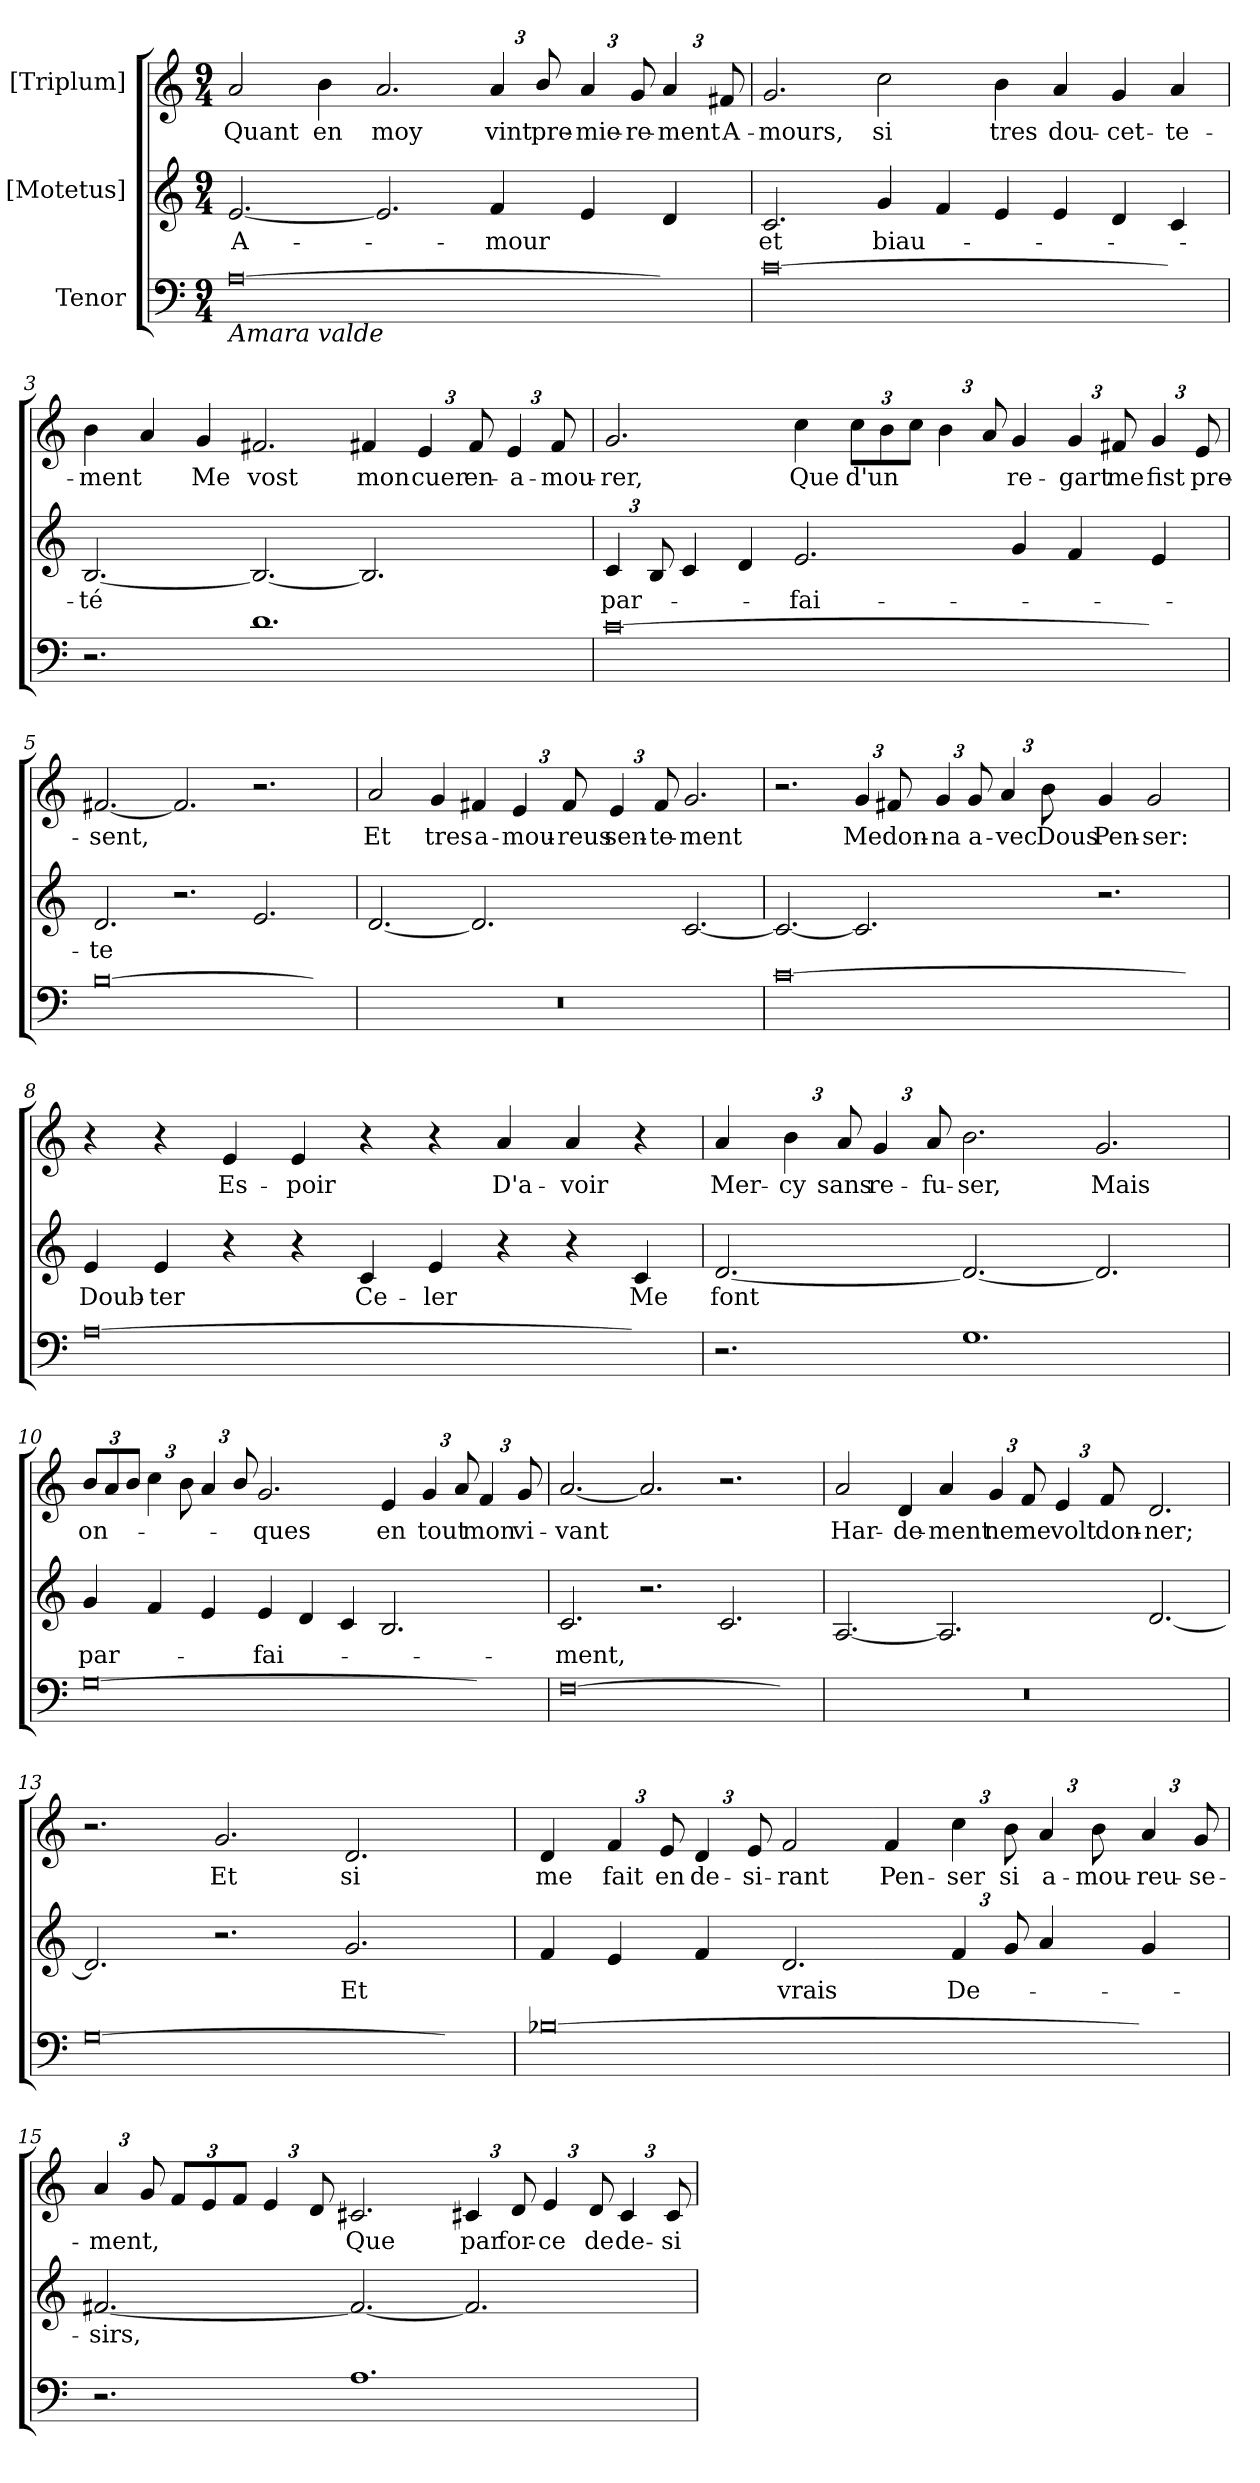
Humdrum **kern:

**kern	**kern	**text	**kern	**text
*part3	*part2	*part2	*part1	*part1
*staff3	*staff2	*staff2	*staff1	*staff1
*I"Tenor	*I"[Motetus]	*	*I"[Triplum]	*
*clefF4	*clefG2	*	*clefG2	*
*k[]	*k[]	*	*k[]	*
*M9/4	*M9/4	*	*M9/4	*
*MM135	*MM135	*	*MM135	*
=1	=1	=1	=1	=1
!LO:TX:b:i:t=Amara valde	!	!	!	!
[0A	[2.e/	A-	2a/	Quant
.	.	.	4b\	en
.	2.e/]	.	2.a/	moy
*	*	*	*Xbrackettup	*
.	4f/	-mour	6a/	vint
.	.	.	12b/	pre-
.	4e/	.	6a/	-mie-
.	.	.	12g/	-re-
4A\yy]	4d/	.	6a/	-ment
.	.	.	12f#X/	A-
=2	=2	=2	=2	=2
[0c	2.c/	et	2.g/	-mours,
.	4g/	biau-	2cc\	si
.	4f/	.	.	.
.	4e/	.	4b\	tres
.	4e/	.	4a/	dou-
.	4d/	.	4g/	-cet-
4c\yy]	4c/	.	4a/	-te-
!!LO:LB:g=z
=3	=3	=3	=3	=3
2.r	[2.B/	-té	4b\	-ment
.	.	.	4a/	.
.	.	.	4g/	Me
1.d	2.B/_	.	2.f#X/	vost
.	2.B/]	.	4f#X/	mon
.	.	.	6e/	cuer
.	.	.	12f#/	en-
.	.	.	6e/	-a-
.	.	.	12f#/	-mou-
=4	=4	=4	=4	=4
*	*Xbrackettup	*	*	*
[0c	6c/	par-	2.g/	-rer,
.	12B/	.	.	.
.	4c/	.	.	.
.	4d/	.	.	.
.	2.e/	-fai-	4cc\	Que
.	.	.	12cc\L	d'un
.	.	.	12b\	.
.	.	.	12cc\J	.
.	.	.	6b\	.
.	.	.	12a/	.
.	4g/	.	4g/	re-
.	4f/	.	6g/	-gart
.	.	.	12f#X/	me
4c\yy]	4e/	.	6g/	fist
.	.	.	12e/	pre-
!!LO:LB:g=z
=5	=5	=5	=5	=5
[0B	2.d/	-te	[2.f#X/	-sent,
.	2.r	.	2.f#/]	.
.	2.e/	.	2.r	.
4B\yy]	.	.	.	.
=6	=6	=6	=6	=6
4%9r	[2.d/	.	2a/	Et
.	.	.	4g/	tres
.	2.d/]	.	4f#X/	a-
.	.	.	6e/	-mou-
.	.	.	12f#/	-reus
.	.	.	6e/	sen-
.	.	.	12f#/	-te-
.	[2.c/	.	2.g/	-ment
=7	=7	=7	=7	=7
[0c	2.c/_	.	2.r	.
.	2.c/]	.	6g/	Me
.	.	.	12f#X/	don-
.	.	.	6g/	-na
.	.	.	12g/	a-
.	.	.	6a/	-vec
.	.	.	12b\	Dous
.	2.r	.	4g/	Pen-
.	.	.	2g/	-ser:
4c\yy]	.	.	.	.
!!LO:PB:g=z
=8	=8	=8	=8	=8
[0A	4e/	Doub-	4r	.
.	4e/	-ter	4r	.
.	4r	.	4e/	Es-
.	4r	.	4e/	-poir
.	4c/	Ce-	4r	.
.	4e/	-ler	4r	.
.	4r	.	4a/	D'a-
.	4r	.	4a/	-voir
4A\yy]	4c/	Me	4r	.
=9	=9	=9	=9	=9
2.r	[2.d/	font	4a/	Mer-
.	.	.	6b\	-cy
.	.	.	12a/	sans
.	.	.	6g/	re-
.	.	.	12a/	-fu-
1.G	2.d/_	.	2.b\	-ser,
.	2.d/]	.	2.g/	Mais
!!LO:LB:g=z
=10	=10	=10	=10	=10
[0G	4g/	par-	12b/L	on-
.	.	.	12a/	.
.	.	.	12b/J	.
.	4f/	.	6cc\	.
.	.	.	12b\	.
.	4e/	.	6a/	.
.	.	.	12b/	.
.	4e/	-fai-	2.g/	-ques
.	4d/	.	.	.
.	4c/	.	.	.
.	2.B/	.	4e/	en
.	.	.	6g/	tout
.	.	.	12a/	.
4G\yy]	.	.	6f/	mon
.	.	.	12g/	vi-
=11	=11	=11	=11	=11
[0F	2.c/	-ment,	[2.a/	-vant
.	2.r	.	2.a/]	.
.	2.c/	.	2.r	.
4F\yy]	.	.	.	.
=12	=12	=12	=12	=12
4%9r	[2.A/	.	2a/	Har-
.	.	.	4d/	-de-
.	2.A/]	.	4a/	-ment
.	.	.	6g/	ne
.	.	.	12f/	me
.	.	.	6e/	volt
.	.	.	12f/	don-
.	[2.d/	.	2.d/	-ner;
!!LO:LB:g=z
=13	=13	=13	=13	=13
[0G	2.d/]	.	2.r	.
.	2.r	.	2.g/	Et
.	2.g/	Et	2.d/	si
4G\yy]	.	.	.	.
=14	=14	=14	=14	=14
[0B-X	4f/	.	4d/	me
.	4e/	.	6f/	fait
.	.	.	12e/	en
.	4f/	.	6d/	de-
.	.	.	12e/	-si-
.	2.d/	vrais	2f/	-rant
.	.	.	4f/	Pen-
.	6f/	De-	6cc\	-ser
.	12g/	.	12b\	si
.	4a/	.	6a/	a-
.	.	.	12b\	-mou-
4B-\yy]	4g/	.	6a/	-reu-
.	.	.	12g/	-se-
!!LO:PB:g=z
=15	=15	=15	=15	=15
2.r	[2.f#X/	-sirs,	6a/	-ment,
.	.	.	12g/	.
.	.	.	12f/L	.
.	.	.	12e/	.
.	.	.	12f/J	.
.	.	.	6e/	.
.	.	.	12d/	.
1.A	2.f#/_	.	2.c#X/	Que
.	2.f#/]	.	6c#X/	par
.	.	.	12d/	for-
.	.	.	6e/	-ce
.	.	.	12d/	de
.	.	.	6c#/	de-
.	.	.	12c#/	-si-
=	=	=	=	=
*-	*-	*-	*-	*-
